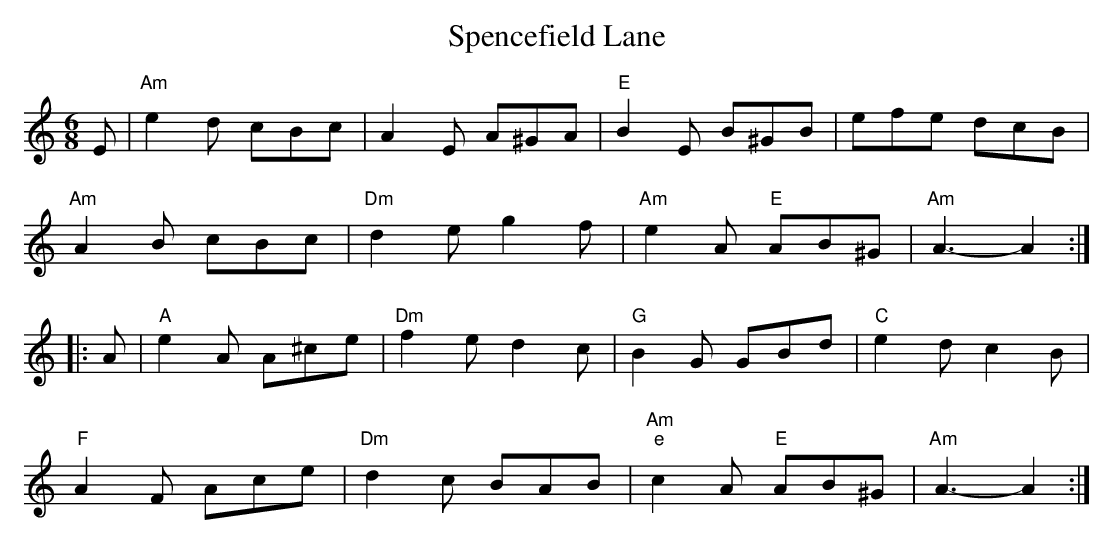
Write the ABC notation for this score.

X:1
T:Spencefield Lane
M:6/8
K:Am
E|"Am"e2d cBc|A2E A^GA|"E"B2E B^GB|efe dcB|
"Am"A2B cBc|"Dm"d2e g2f|"Am"e2A "E"AB^G|"Am"A3 -A2:|
|:A|"A"e2A A^ce|"Dm"f2e d2c|"G"B2G GBd|"C"e2d c2B|
"F"A2F Ace|"Dm"d2c BAB|"Am""e"c2A "E"AB^G|"Am"A3 -A2:|
